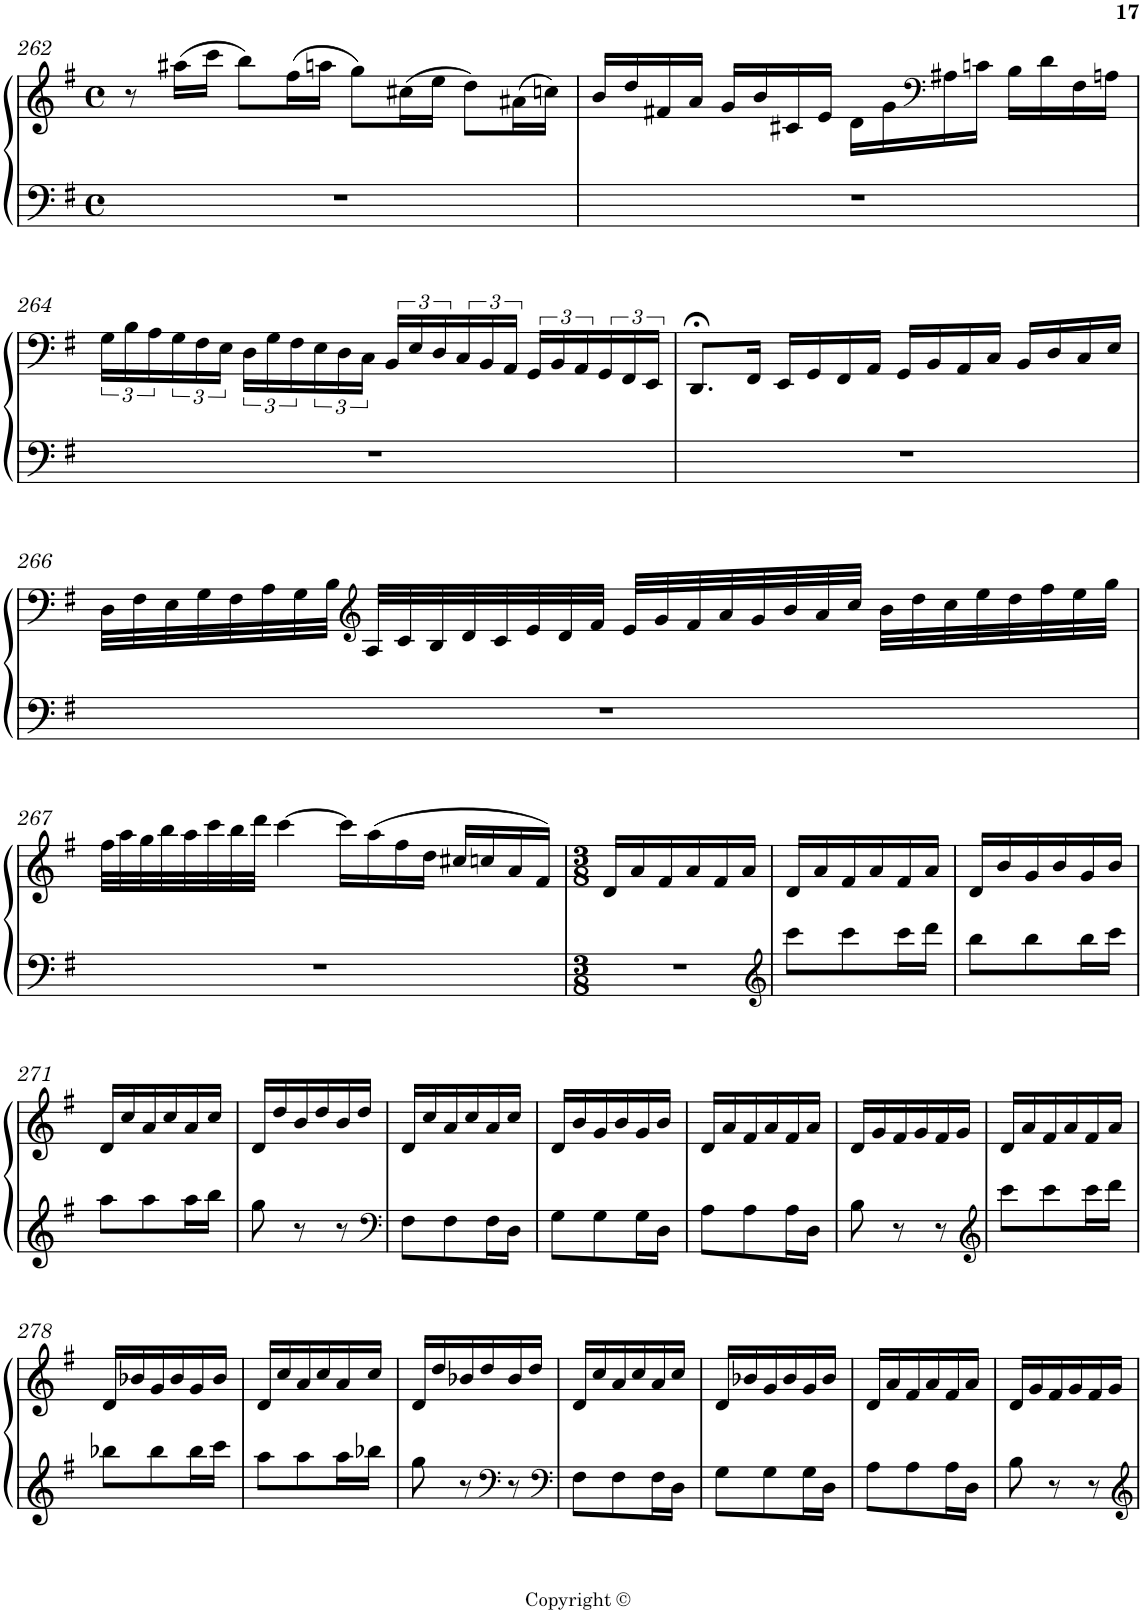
**kern	**kern
*part1	*part1
*staff2	*staff1
*I"Piano	*
*I'Pno.	*
!!LO:PB:g=z
*clefF4	*clefG2
*k[f#]	*k[f#]
*G:	*G:
*M4/4	*M4/4
*met(c)	*met(c)
=262	=262
1r	8r
.	(>16aa#X\LL
.	16ccc\JJ
.	8bb\L)
.	(>16ff#\L
.	16aan\JJ
.	8gg\L)
.	(>16cc#X\L
.	16ee\JJ
.	8dd\L)
.	(>16a#X\L
.	16ccn\JJ)
=263	=263
1r	16b/LL
.	16dd/
.	16f#X/
.	16a/JJ
.	16g/LL
.	16b/
.	16c#X/
.	16e/JJ
.	16d\LL
.	16g\
*	*clefF4
.	16A#X\
.	16cn\JJ
.	16B\LL
.	16d\
.	16F#\
.	16An\JJ
!!LO:LB:g=z
=264	=264
1r	24G\LL
.	24B\
.	24A\
.	24G\
.	24F#\
.	24E\JJ
.	24D\LL
.	24G\
.	24F#\
.	24E\
.	24D\
.	24C\JJ
.	24BB/LL
.	24E/
.	24D/
.	24C/
.	24BB/
.	24AA/JJ
.	24GG/LL
.	24BB/
.	24AA/
.	24GG/
.	24FF#/
.	24EE/JJ
=265	=265
1r	8.DD;</L
.	16FF#/Jk
.	16EE/LL
.	16GG/
.	16FF#/
.	16AA/JJ
.	16GG/LL
.	16BB/
.	16AA/
.	16C/JJ
.	16BB/LL
.	16D/
.	16C/
.	16E/JJ
!!LO:LB:g=z
=266	=266
1r	32D\LLL
.	32F#\
.	32E\
.	32G\
.	32F#\
.	32A\
.	32G\
.	32B\JJJ
*	*clefG2
.	32A/LLL
.	32c/
.	32B/
.	32d/
.	32c/
.	32e/
.	32d/
.	32f#/JJJ
.	32e/LLL
.	32g/
.	32f#/
.	32a/
.	32g/
.	32b/
.	32a/
.	32cc/JJJ
.	32b\LLL
.	32dd\
.	32cc\
.	32ee\
.	32dd\
.	32ff#\
.	32ee\
.	32gg\JJJ
!!LO:LB:g=z
=267	=267
1r	32ff#\LLL
.	32aa\
.	32gg\
.	32bb\
.	32aa\
.	32ccc\
.	32bb\
.	32ddd\JJJ
.	[4ccc\
.	16ccc\LL]
.	(>16aa\
.	16ff#\
.	16dd\JJ
.	16cc#X/LL
.	16ccn/
.	16a/
.	16f#/JJ)
=268	=268
*M3/8	*M3/8
4.r	16d/LL
.	16a/
.	16f#/
.	16a/
.	16f#/
.	16a/JJ
=269	=269
*clefG2	*
8ccc\L	16d/LL
.	16a/
8ccc\	16f#/
.	16a/
16ccc\L	16f#/
16ddd\JJ	16a/JJ
=270	=270
8bb\L	16d/LL
.	16b/
8bb\	16g/
.	16b/
16bb\L	16g/
16ccc\JJ	16b/JJ
!!LO:LB:g=z
=271	=271
8aa\L	16d/LL
.	16cc/
8aa\	16a/
.	16cc/
16aa\L	16a/
16bb\JJ	16cc/JJ
=272	=272
8gg\	16d/LL
.	16dd/
8r	16b/
.	16dd/
8r	16b/
.	16dd/JJ
=273	=273
*clefF4	*
8F#\L	16d/LL
.	16cc/
8F#\	16a/
.	16cc/
16F#\L	16a/
16D\JJ	16cc/JJ
=274	=274
8G\L	16d/LL
.	16b/
8G\	16g/
.	16b/
16G\L	16g/
16D\JJ	16b/JJ
=275	=275
8A\L	16d/LL
.	16a/
8A\	16f#/
.	16a/
16A\L	16f#/
16D\JJ	16a/JJ
=276	=276
8B\	16d/LL
.	16g/
8r	16f#/
.	16g/
8r	16f#/
.	16g/JJ
=277	=277
*clefG2	*
8ccc\L	16d/LL
.	16a/
8ccc\	16f#/
.	16a/
16ccc\L	16f#/
16ddd\JJ	16a/JJ
!!LO:LB:g=z
=278	=278
8bb-X\L	16d/LL
.	16b-X/
8bb-\	16g/
.	16b-/
16bb-\L	16g/
16ccc\JJ	16b-/JJ
=279	=279
8aa\L	16d/LL
.	16cc/
8aa\	16a/
.	16cc/
16aa\L	16a/
16bb-X\JJ	16cc/JJ
=280	=280
8gg\	16d/LL
.	16dd/
8r	16b-X/
.	16dd/
*clefF4	*
8r	16b-/
.	16dd/JJ
=281	=281
*clefF4	*
8F#\L	16d/LL
.	16cc/
8F#\	16a/
.	16cc/
16F#\L	16a/
16D\JJ	16cc/JJ
=282	=282
8G\L	16d/LL
.	16b-X/
8G\	16g/
.	16b-/
16G\L	16g/
16D\JJ	16b-/JJ
=283	=283
8A\L	16d/LL
.	16a/
8A\	16f#/
.	16a/
16A\L	16f#/
16D\JJ	16a/JJ
=284	=284
8B\	16d/LL
.	16g/
8r	16f#/
.	16g/
8r	16f#/
.	16g/JJ
=	=
*-	*-
